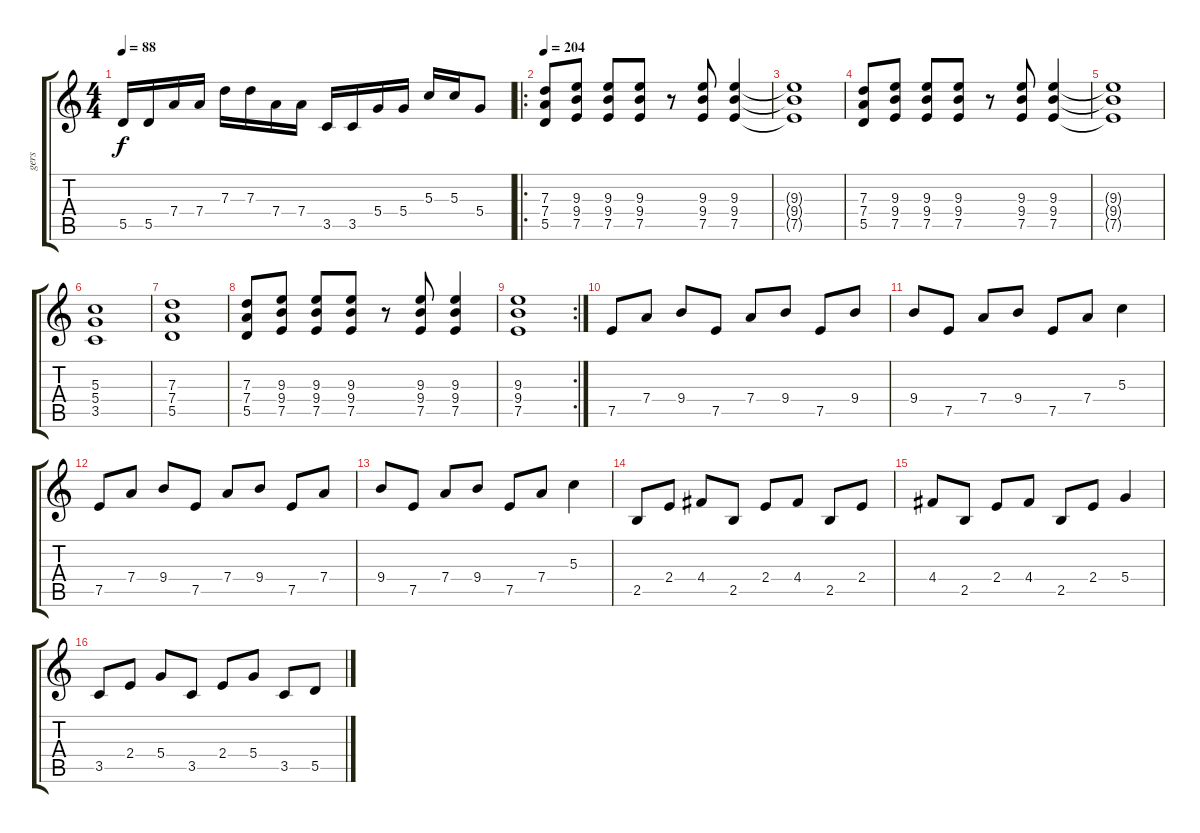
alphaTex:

\track ("gers" "gers") {instrument distortionguitar}
\staff {score tabs}
\tuning (E4 B3 G3 D3 A2 E2) {hide}
\ts (4 4)
\tempo 88
\clef g2
\ks c
5.5.16{dy f} 5.5.16 7.4.16 7.4.16 7.3.16 7.3.16 7.4.16 7.4.16 3.5.16 3.5.16 5.4.16 5.4.16 5.3.16 5.3.16 5.4.8 |
\ro
\tempo 204
(7.3 7.4 5.5).8 (9.3 9.4 7.5).8 (9.3 9.4 7.5).8 (9.3 9.4 7.5).8 r.8 (9.3 9.4 7.5).8 (9.3 9.4 7.5).4 |
(9.3{t} 9.4{t} 7.5{t}).1 |
(7.3 7.4 5.5).8 (9.3 9.4 7.5).8 (9.3 9.4 7.5).8 (9.3 9.4 7.5).8 r.8 (9.3 9.4 7.5).8 (9.3 9.4 7.5).4 |
(9.3{t} 9.4{t} 7.5{t}).1 |
(5.3 5.4 3.5).1 |
(7.3 7.4 5.5).1 |
(7.3 7.4 5.5).8 (9.3 9.4 7.5).8 (9.3 9.4 7.5).8 (9.3 9.4 7.5).8 r.8 (9.3 9.4 7.5).8 (9.3 9.4 7.5).4 |
\rc 2
(9.3 9.4 7.5).1 |
7.5.8{volume 10 instrument electricguitarmuted} 7.4.8 9.4.8 7.5.8 7.4.8 9.4.8 7.5.8 9.4.8 |
9.4.8 7.5.8 7.4.8 9.4.8 7.5.8 7.4.8 5.3.4 |
7.5.8 7.4.8 9.4.8 7.5.8 7.4.8 9.4.8 7.5.8 7.4.8 |
9.4.8 7.5.8 7.4.8 9.4.8 7.5.8 7.4.8 5.3.4 |
2.5.8 2.4.8 4.4.8 2.5.8 2.4.8 4.4.8 2.5.8 2.4.8 |
4.4.8 2.5.8 2.4.8 4.4.8 2.5.8 2.4.8 5.4.4 |
3.5.8 2.4.8 5.4.8 3.5.8 2.4.8 5.4.8 3.5.8 5.5.8
